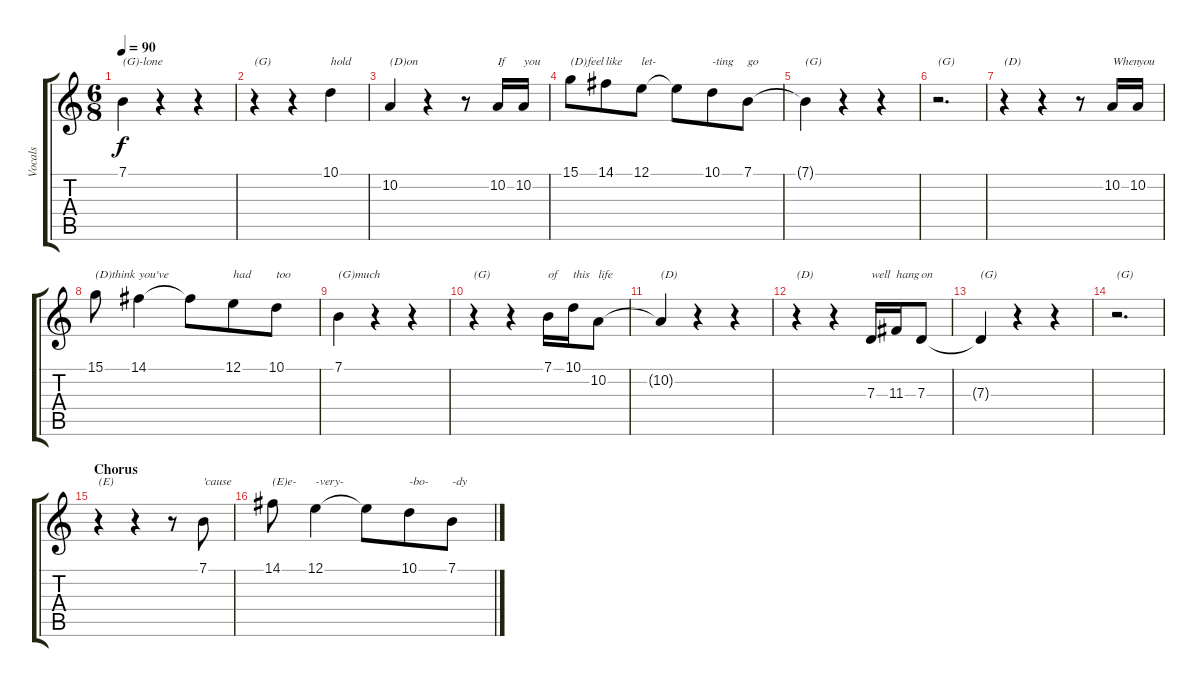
\track ("Vocals" "Vocals") {instrument steeldrums}
\staff {score tabs}
\tuning (E4 B3 G3 D3 A2 E2) {hide}
\ts (6 8)
\tempo 90
\clef g2
\ks c
7.1.4{txt "(G)-lone" dy f} r.4 r.4 |
r.4{txt "(G)"} r.4 10.1.4{txt "hold"} |
10.2.4{txt "(D)on"} r.4 r.8 10.2.16{txt "If"} 10.2.16{txt "you"} |
15.1.8{txt "(D)feel"} 14.1.8{txt "like"} 12.1.8{txt "let-"} 12.1{t}.8 10.1.8{txt "-ting"} 7.1.8{txt "go"} |
7.1{t}.4{txt "(G)"} r.4 r.4 |
r.2{d txt "(G)"} |
r.4{txt "(D)"} r.4 r.8 10.2.16{txt "When"} 10.2.16{txt "you"} |
15.1.8{txt "(D)think"} 14.1.4{txt "you've"} 14.1{t}.8 12.1.8{txt "had"} 10.1.8{txt "too"} |
7.1.4{txt "(G)much"} r.4 r.4 |
r.4{txt "(G)"} r.4 7.1.16{txt "of"} 10.1.16{txt "this"} 10.2.8{txt "life"} |
10.2{t}.4{txt "(D)"} r.4 r.4 |
r.4{txt "(D)"} r.4 7.3.16{txt "well"} 11.3.16{txt "hang"} 7.3.8{txt "on"} |
7.3{t}.4{txt "(G)"} r.4 r.4 |
r.2{d txt "(G)"} |
\section ("" "Chorus")
r.4{txt "(E)"} r.4 r.8 7.1.8{txt "'cause"} |
14.1.8{txt "(E)e-"} 12.1.4{txt "-very-"} 12.1{t}.8 10.1.8{txt "-bo-"} 7.1.8{txt "-dy"}
